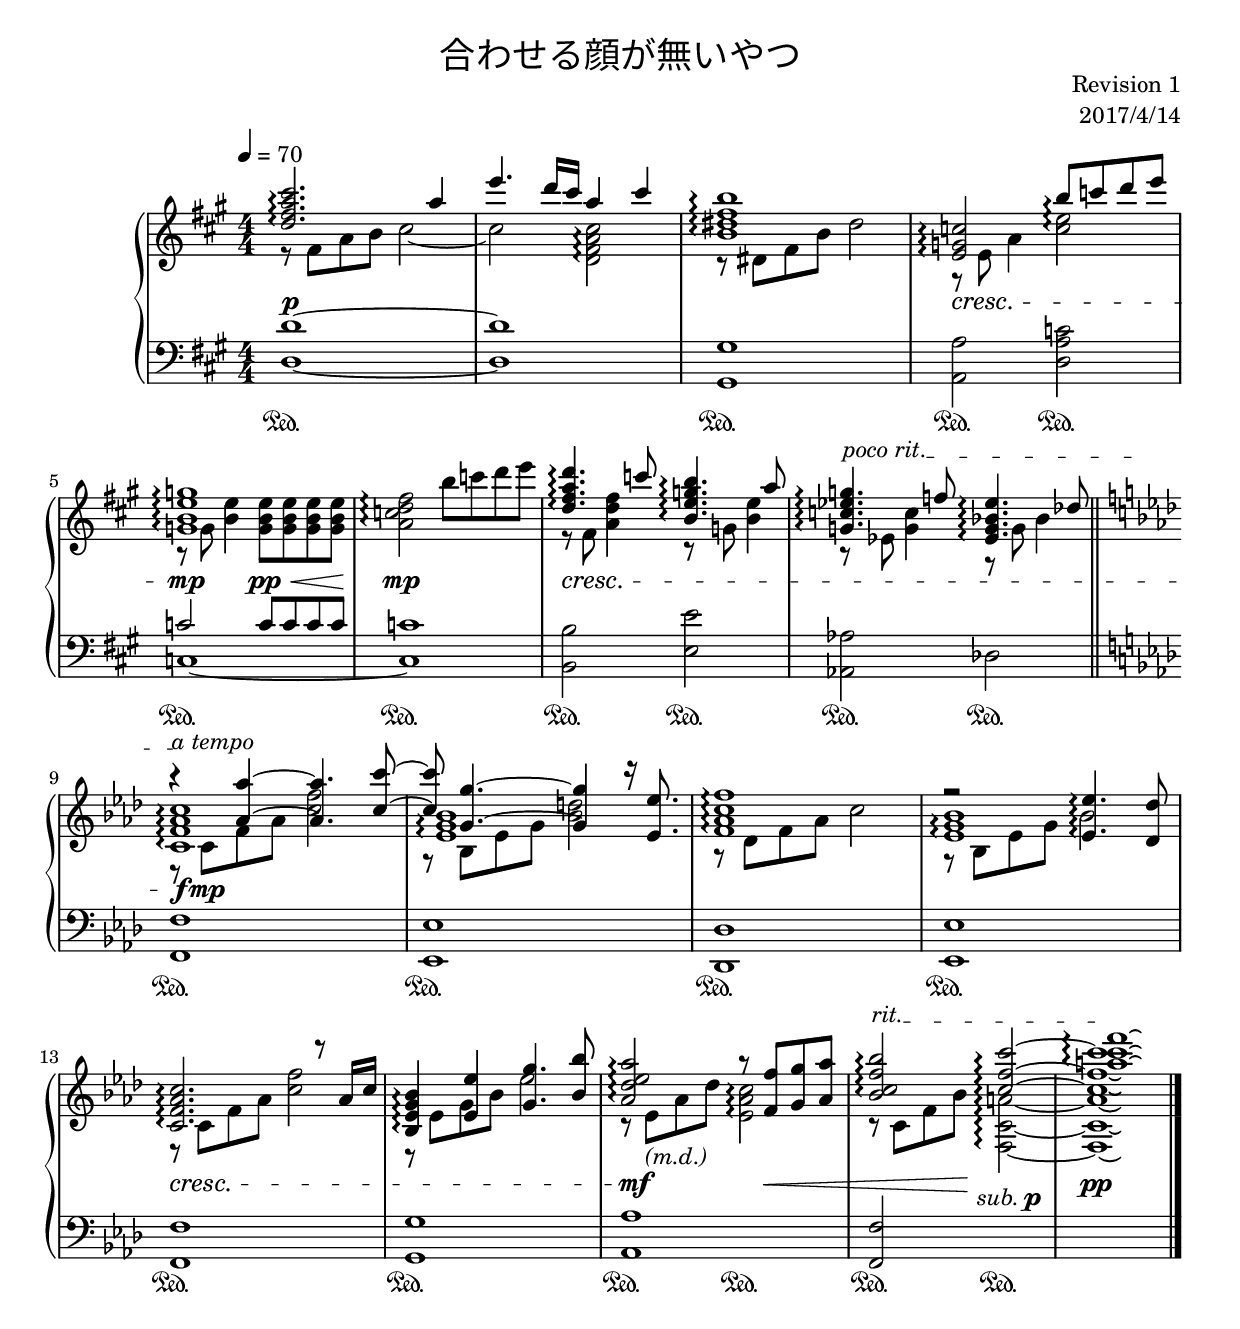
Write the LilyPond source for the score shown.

\version "2.19.24"

\include "stylesheet.ily"

cleft = \change Staff = "left"
cright = \change Staff = "right"

\header {
  title = "合わせる顔が無いやつ"
  revision = "Revision 1"
  date = "2017/4/14"
}

\paper {
}

global = {
  \key a \major
  \time 4/4
  \tempo 4 = 70
  s1*8
  \bar "||"
  s1*9
  \bar "|."
}

right = << \global \relative c'' {
  << \relative {
    \voiceOne
    <d'' fis a cis>2.\arpeggio a'4 |
    e'4. d16 cis a4 cis |
    <b, dis fis b>1\arpeggio |
    <e, g c>2\arpeggio b''8\arpeggio c d e |
    <g,, b e g>1\arpeggio |
    s2 \oneVoice b'8 c d e | \voiceOne
    <d, fis a d>4.\arpeggio c'8 <b, e g b>4.\arpeggio a'8 |
    \once \override TextSpanner.bound-details.left.text = "poco rit."
    \once \override TextSpanner.bound-details.right.text = "a tempo"
    \once \override TextSpanner.bound-details.left-broken.text = ##f
    \once \override TextSpanner.bound-details.right-broken.text = ##f
    <g, c ees g>4.\arpeggio\startTextSpan f'8 <ees, g bes ees>4.\arpeggio des'8 |

    \key f \minor
    << { r4\stopTextSpan <aes aes'> ~ q4. <c c'>8 ~ } >>
    <c c'>8 <g g'>4. ~ q4 r16 <ees ees'>8. |
    <f aes c f>1\arpeggio |
    r2 <ees ees'>4.\arpeggio <des des'>8 |
    <c f aes c>2.\arpeggio r8 aes'16 c |
    <bes, ees g bes>4\arpeggio <ees ees'> <g g'>4. <bes bes'>8 |
    <aes des ees aes>2\arpeggio r8 <f f'> <g g'> <aes aes'> |
    \once \override TextSpanner.bound-details.left.text = "rit."
    <bes c f bes>2\arpeggio\startTextSpan <c f c'>\arpeggio ~ |
    \override LaissezVibrerTieColumn.tie-configuration = #`((3 . ,DOWN) (0.5 . ,DOWN) (0.5 . ,DOWN))
    q1\stopTextSpan\laissezVibrer |
     } \new Voice \relative {
    \voiceTwo
    r8 fis' a b cis2 ~ |
    cis2 <d, fis a cis>\arpeggio |
    r8 dis fis b dis2 |
    r8 e, a4 <c e>2\arpeggio |
    r8 g <b e>4 <g b e>8 q q q |
    <a c d fis>2\arpeggio s |
    r8 fis <a d fis>4 r8 g <b e>4 |
    r8 ees, <g c>4 r8 g bes4 |

    r8 c, f aes <c f>2 |
    r8 bes, ees g <bes d>2 |
    r8 des, f aes c2 |
    r8 bes, ees g bes2
    r8 c, f aes <c f>2 |
    r8 ees, g bes ees2 |
    r8 ees,_\markup \italic "(m.d.)" aes des <ees, aes c>2\arpeggio |
    r8 c f bes <f, c' a'>2\arpeggio ~ |

    q1\laissezVibrer

  } \new Voice {
    \voiceThree
    s1*8
    <c, f aes c>1\arpeggio | \once \override Arpeggio.padding = 1.2 <ees g bes>\arpeggio | s | <ees g bes>\arpeggio |
    s1*4 |
    \override LaissezVibrerTieColumn.tie-configuration = #`((7 . ,UP) (9 . ,UP) (12 . ,UP))
    <a' c f>1\arpeggio\laissezVibrer
  } >>
} >>

left = << \global \relative c {
  <d d'>1 ~ | q | <gis, gis'>1 | <a a'>2 <d a' c> |
  << { c'2 c8 c c c | c1 } \\ { c,1 ~ | c } >>
  <b b'>2 <e e'> | <aes, aes'> des |
  \key f \minor
  <f, f'>1 | <ees ees'> | <des des'> | <ees ees'> |
  <f f'> | <g g'> | <aes aes'> | <f f'>2 s2 | s1 |
} >>

dynamics = {
  s1\p s s s\cresc
  s2\mp s\pp\< s1\mp s\cresc s
  s8\f s\mp s2. s1 s s |
  s\cresc s s2\mf s8 s4.\< s4. s8\! s2-\markup { \center-align { \italic "sub." \dynamic "p" } } s1\pp
}

pedal = {
  s1\sustainOn s s\sustainOn s2\sustainOn s\sustainOn
  s1\sustainOn s\sustainOn s2\sustainOn s\sustainOn s\sustainOn s\sustainOn
  s1\sustainOn s\sustainOn s\sustainOn s\sustainOn
  s\sustainOn s\sustainOn s2\sustainOn s\sustainOn s\sustainOn s\sustainOn
}

\score {
  <<
    \new PianoStaff \with {
      connectArpeggios = ##t
    } <<
      \new Staff = "right" \with {
        midiInstrument = "acoustic grand"
      } \right
      \new Dynamics = "dynamics" \dynamics
      \new Staff = "left" \with {
        midiInstrument = "acoustic grand"
      } { \clef bass \left }
      \new Dynamics = "pedal" \pedal
    >>
  >>
  \layout {}
  \midi {}
}